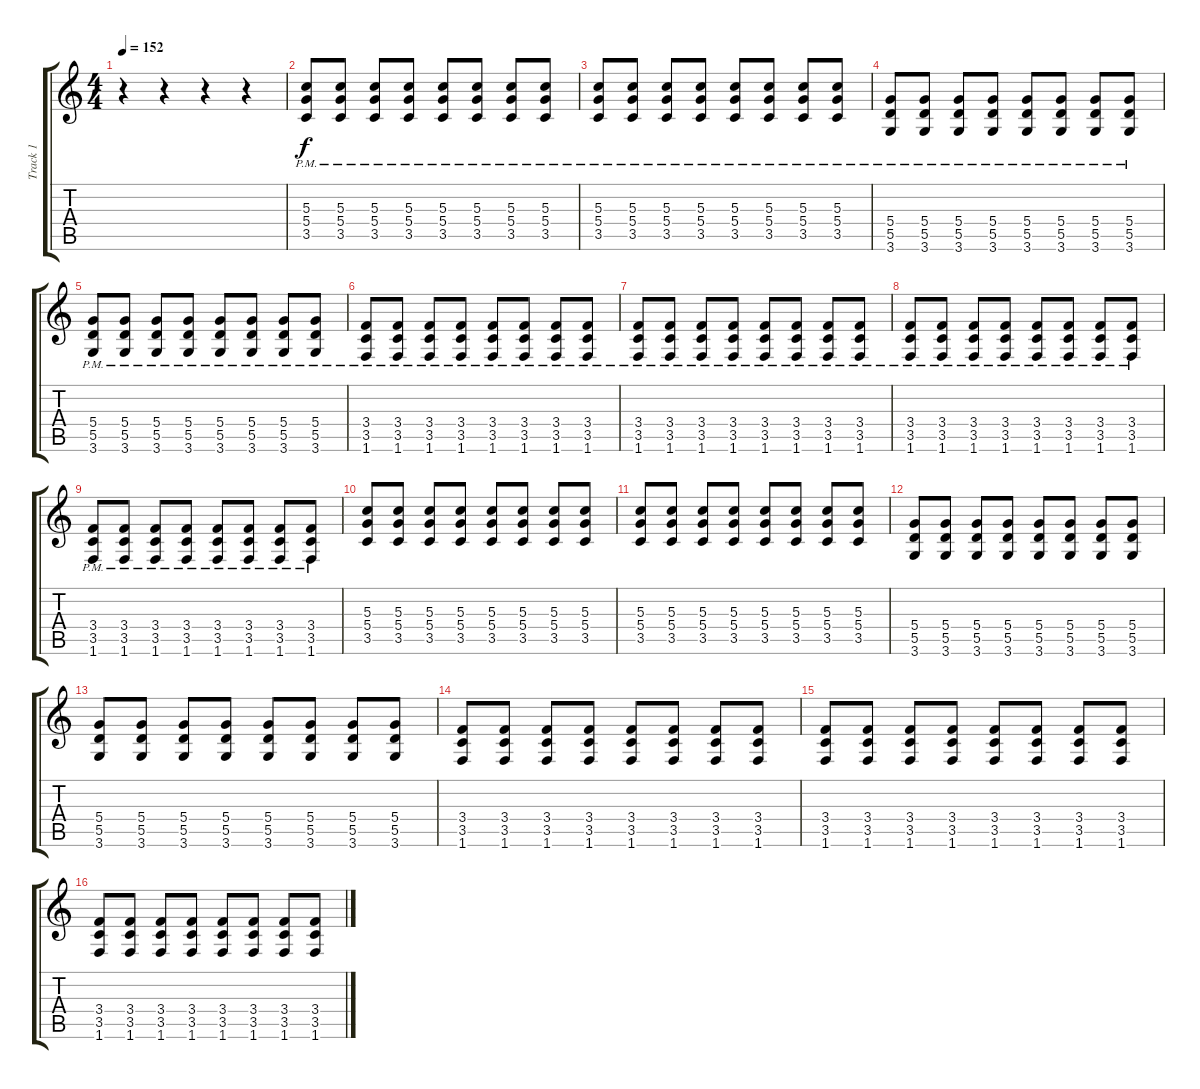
\track ("Track 1" "Track 1") {instrument distortionguitar}
\staff {score tabs}
\tuning (E4 B3 G3 D3 A2 E2) {hide}
\ts (4 4)
\tempo 152
\clef g2
\ks c
r.4{dy f instrument distortionguitar} r.4 r.4 r.4 |
(5.3{pm} 5.4{pm} 3.5{pm}).8 (5.3{pm} 5.4{pm} 3.5{pm}).8 (5.3{pm} 5.4{pm} 3.5{pm}).8 (5.3{pm} 5.4{pm} 3.5{pm}).8 (5.3{pm} 5.4{pm} 3.5{pm}).8 (5.3{pm} 5.4{pm} 3.5{pm}).8 (5.3{pm} 5.4{pm} 3.5{pm}).8 (5.3{pm} 5.4{pm} 3.5{pm}).8 |
(5.3{pm} 5.4{pm} 3.5{pm}).8 (5.3{pm} 5.4{pm} 3.5{pm}).8 (5.3{pm} 5.4{pm} 3.5{pm}).8 (5.3{pm} 5.4{pm} 3.5{pm}).8 (5.3{pm} 5.4{pm} 3.5{pm}).8 (5.3{pm} 5.4{pm} 3.5{pm}).8 (5.3{pm} 5.4{pm} 3.5{pm}).8 (5.3{pm} 5.4{pm} 3.5{pm}).8 |
(5.4{pm} 5.5{pm} 3.6{pm}).8 (5.4{pm} 5.5{pm} 3.6{pm}).8 (5.4{pm} 5.5{pm} 3.6{pm}).8 (5.4{pm} 5.5{pm} 3.6{pm}).8 (5.4{pm} 5.5{pm} 3.6{pm}).8 (5.4{pm} 5.5{pm} 3.6{pm}).8 (5.4{pm} 5.5{pm} 3.6{pm}).8 (5.4{pm} 5.5{pm} 3.6{pm}).8 |
(5.4{pm} 5.5{pm} 3.6{pm}).8 (5.4{pm} 5.5{pm} 3.6{pm}).8 (5.4{pm} 5.5{pm} 3.6{pm}).8 (5.4{pm} 5.5{pm} 3.6{pm}).8 (5.4{pm} 5.5{pm} 3.6{pm}).8 (5.4{pm} 5.5{pm} 3.6{pm}).8 (5.4{pm} 5.5{pm} 3.6{pm}).8 (5.4{pm} 5.5{pm} 3.6{pm}).8 |
(3.4{pm} 3.5{pm} 1.6{pm}).8 (3.4{pm} 3.5{pm} 1.6{pm}).8 (3.4{pm} 3.5{pm} 1.6{pm}).8 (3.4{pm} 3.5{pm} 1.6{pm}).8 (3.4{pm} 3.5{pm} 1.6{pm}).8 (3.4{pm} 3.5{pm} 1.6{pm}).8 (3.4{pm} 3.5{pm} 1.6{pm}).8 (3.4{pm} 3.5{pm} 1.6{pm}).8 |
(3.4{pm} 3.5{pm} 1.6{pm}).8 (3.4{pm} 3.5{pm} 1.6{pm}).8 (3.4{pm} 3.5{pm} 1.6{pm}).8 (3.4{pm} 3.5{pm} 1.6{pm}).8 (3.4{pm} 3.5{pm} 1.6{pm}).8 (3.4{pm} 3.5{pm} 1.6{pm}).8 (3.4{pm} 3.5{pm} 1.6{pm}).8 (3.4{pm} 3.5{pm} 1.6{pm}).8 |
(3.4{pm} 3.5{pm} 1.6{pm}).8 (3.4{pm} 3.5{pm} 1.6{pm}).8 (3.4{pm} 3.5{pm} 1.6{pm}).8 (3.4{pm} 3.5{pm} 1.6{pm}).8 (3.4{pm} 3.5{pm} 1.6{pm}).8 (3.4{pm} 3.5{pm} 1.6{pm}).8 (3.4{pm} 3.5{pm} 1.6{pm}).8 (3.4{pm} 3.5{pm} 1.6{pm}).8 |
(3.4{pm} 3.5{pm} 1.6{pm}).8 (3.4{pm} 3.5{pm} 1.6{pm}).8 (3.4{pm} 3.5{pm} 1.6{pm}).8 (3.4{pm} 3.5{pm} 1.6{pm}).8 (3.4{pm} 3.5{pm} 1.6{pm}).8 (3.4{pm} 3.5{pm} 1.6{pm}).8 (3.4{pm} 3.5{pm} 1.6{pm}).8 (3.4{pm} 3.5{pm} 1.6{pm}).8 |
(5.3 5.4 3.5).8 (5.3 5.4 3.5).8 (5.3 5.4 3.5).8 (5.3 5.4 3.5).8 (5.3 5.4 3.5).8 (5.3 5.4 3.5).8 (5.3 5.4 3.5).8 (5.3 5.4 3.5).8 |
(5.3 5.4 3.5).8 (5.3 5.4 3.5).8 (5.3 5.4 3.5).8 (5.3 5.4 3.5).8 (5.3 5.4 3.5).8 (5.3 5.4 3.5).8 (5.3 5.4 3.5).8 (5.3 5.4 3.5).8 |
(5.4 5.5 3.6).8 (5.4 5.5 3.6).8 (5.4 5.5 3.6).8 (5.4 5.5 3.6).8 (5.4 5.5 3.6).8 (5.4 5.5 3.6).8 (5.4 5.5 3.6).8 (5.4 5.5 3.6).8 |
(5.4 5.5 3.6).8 (5.4 5.5 3.6).8 (5.4 5.5 3.6).8 (5.4 5.5 3.6).8 (5.4 5.5 3.6).8 (5.4 5.5 3.6).8 (5.4 5.5 3.6).8 (5.4 5.5 3.6).8 |
(3.4 3.5 1.6).8 (3.4 3.5 1.6).8 (3.4 3.5 1.6).8 (3.4 3.5 1.6).8 (3.4 3.5 1.6).8 (3.4 3.5 1.6).8 (3.4 3.5 1.6).8 (3.4 3.5 1.6).8 |
(3.4 3.5 1.6).8 (3.4 3.5 1.6).8 (3.4 3.5 1.6).8 (3.4 3.5 1.6).8 (3.4 3.5 1.6).8 (3.4 3.5 1.6).8 (3.4 3.5 1.6).8 (3.4 3.5 1.6).8 |
(3.4 3.5 1.6).8 (3.4 3.5 1.6).8 (3.4 3.5 1.6).8 (3.4 3.5 1.6).8 (3.4 3.5 1.6).8 (3.4 3.5 1.6).8 (3.4 3.5 1.6).8 (3.4 3.5 1.6).8
